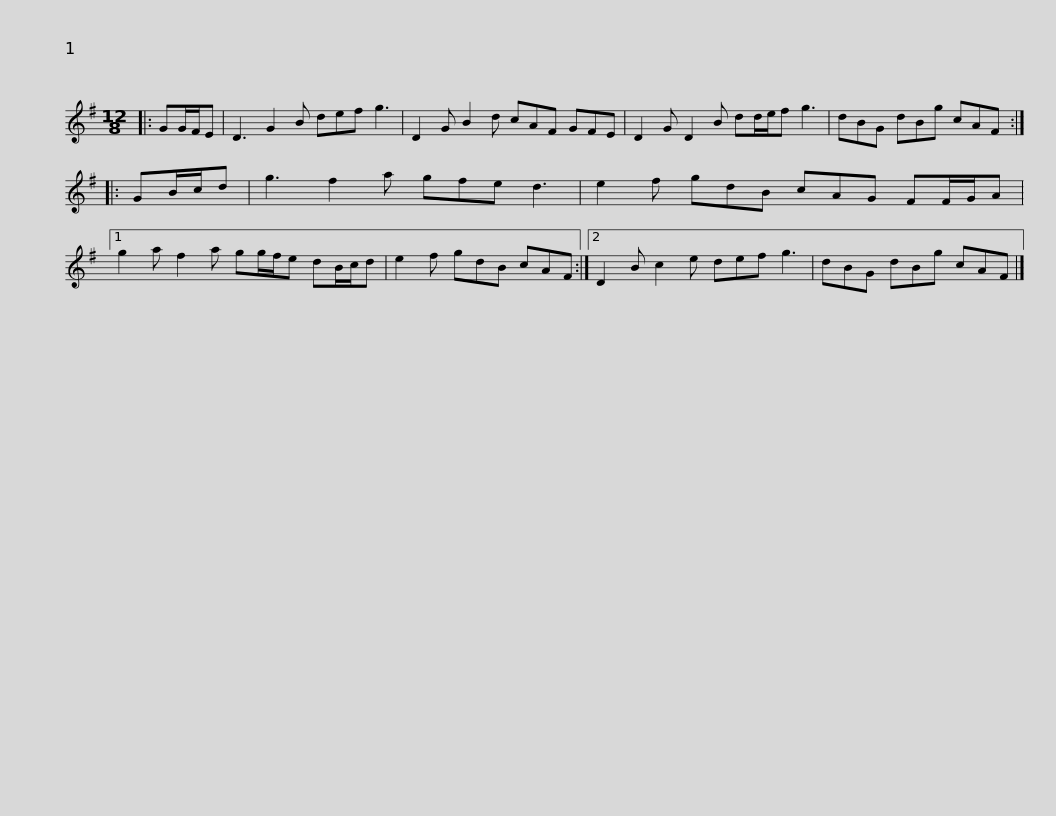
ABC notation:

X:1
L:1/8
M:12/8
I:linebreak $
K:G
V:1 treble
V:1
|: GG/F/E | D3 G2 B def g3 | D2 G B2 d cAF GFE | D2 G D2 B dd/e/f g3 | dBG dBg cAF ::$ %5
 GB/c/d | g3 f2 a gfe d3 | e2 f gdB cAG FF/G/A |1 g2 a f2 a gg/f/e dB/c/d |$ e2 f gdB cAF :|2 %10
 D2 B c2 e def g3 | dBG dBg cAF |] %12
